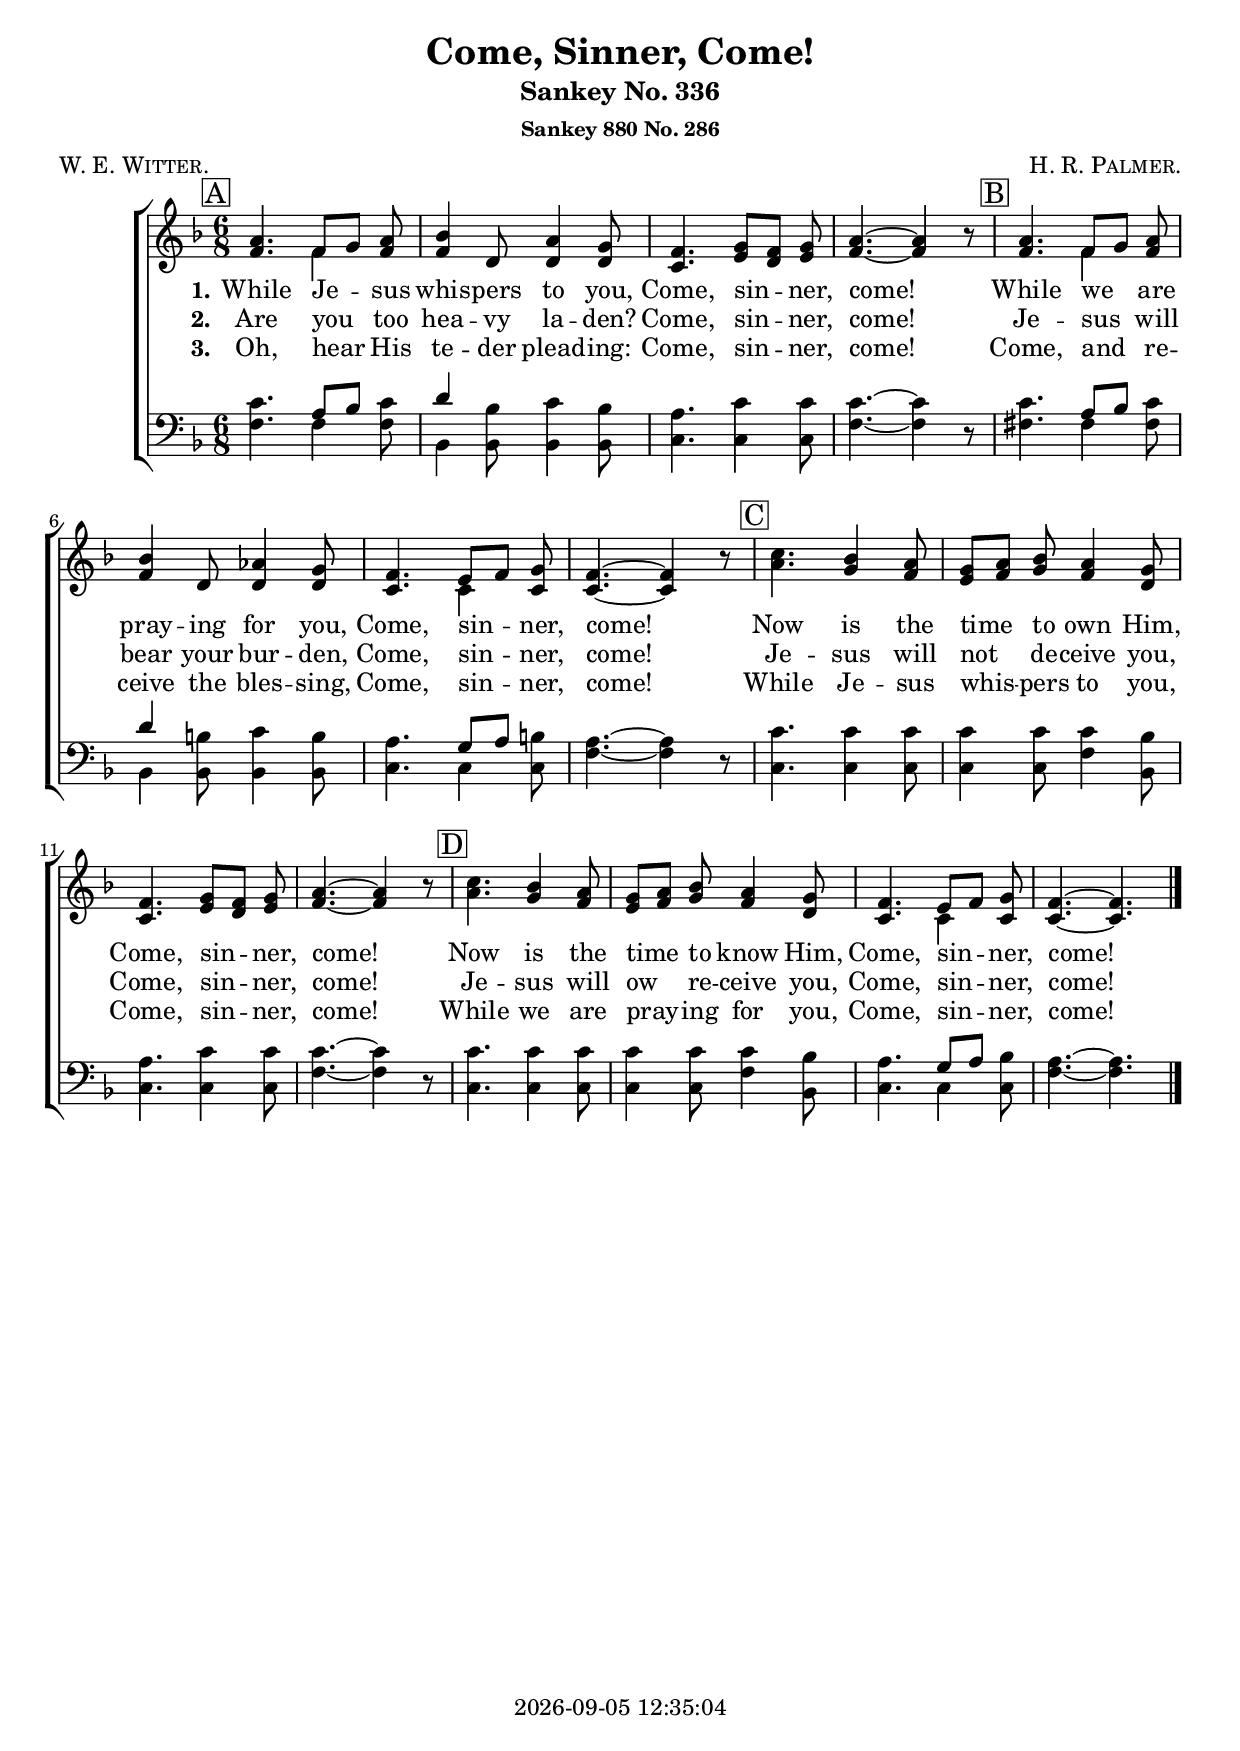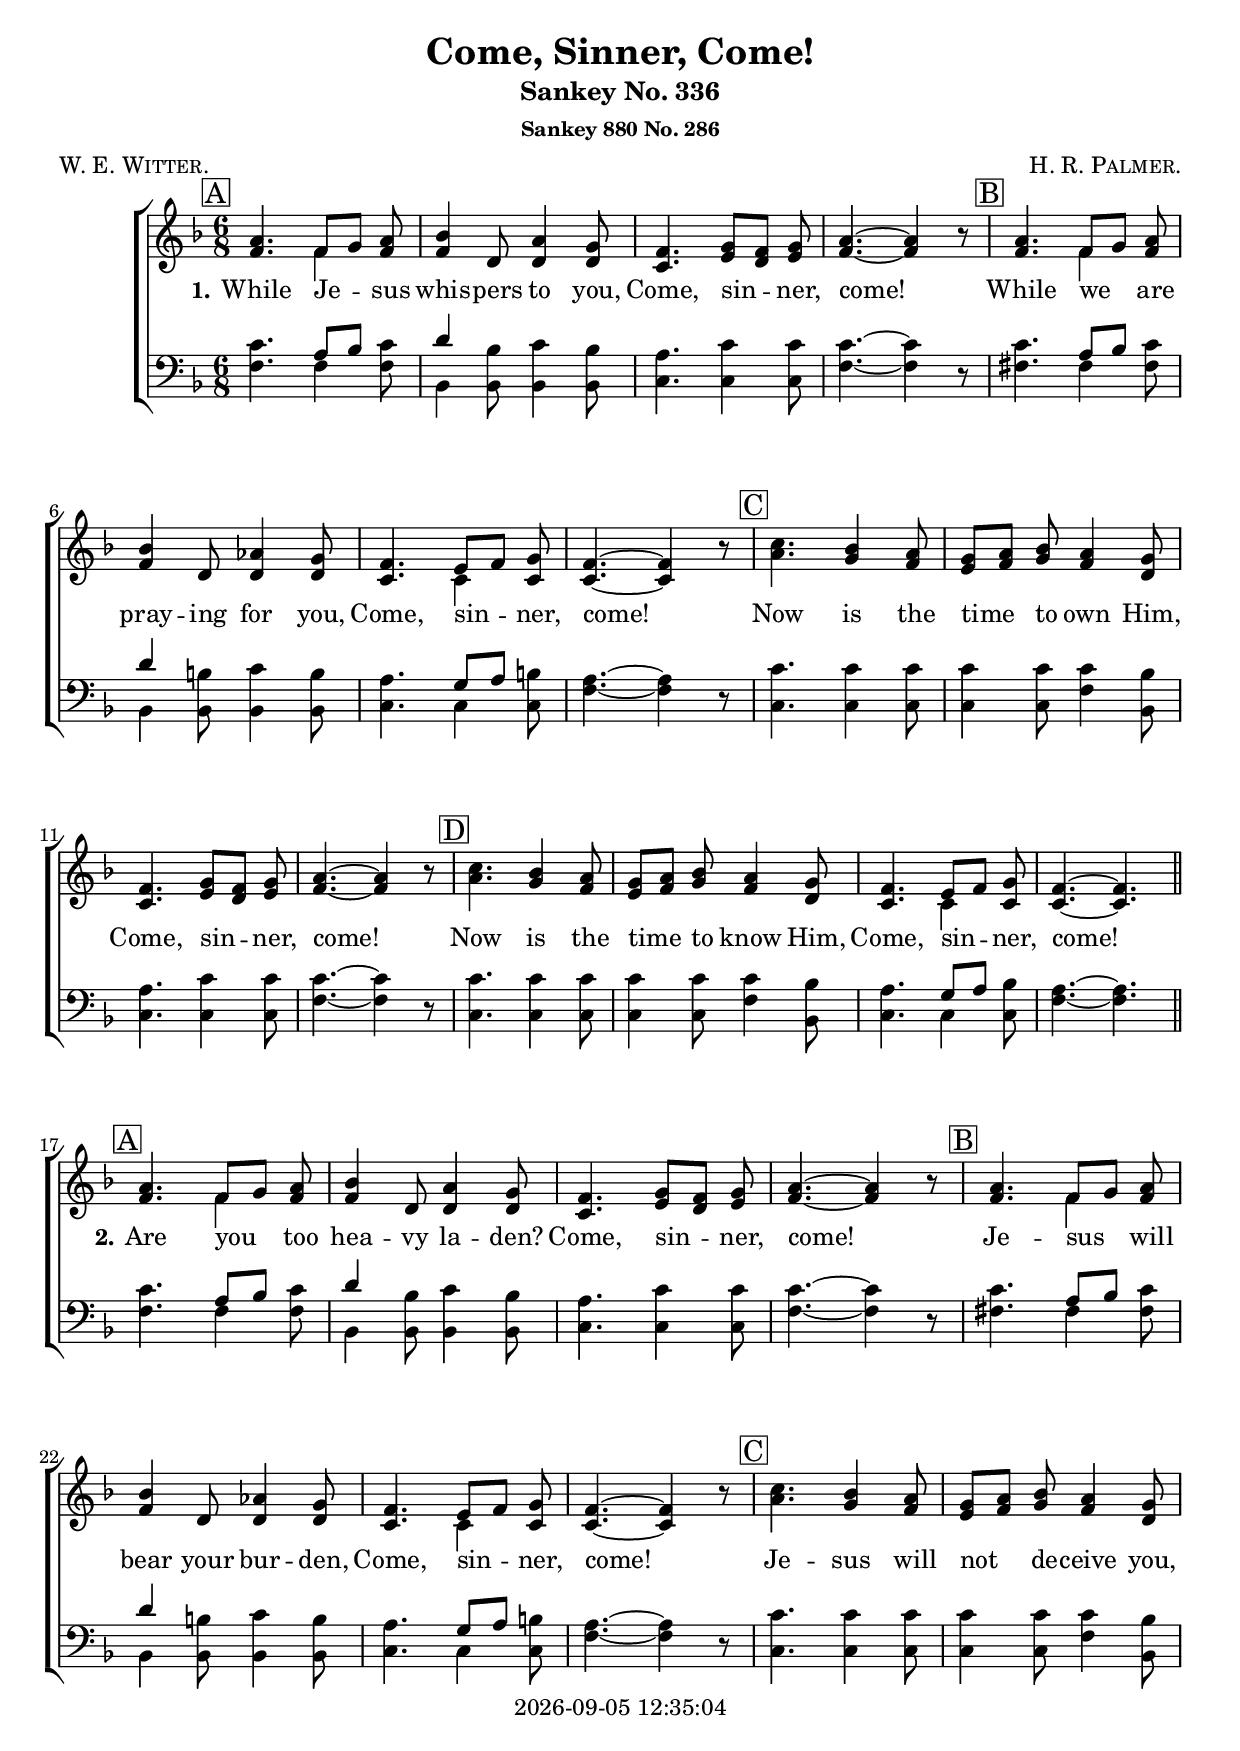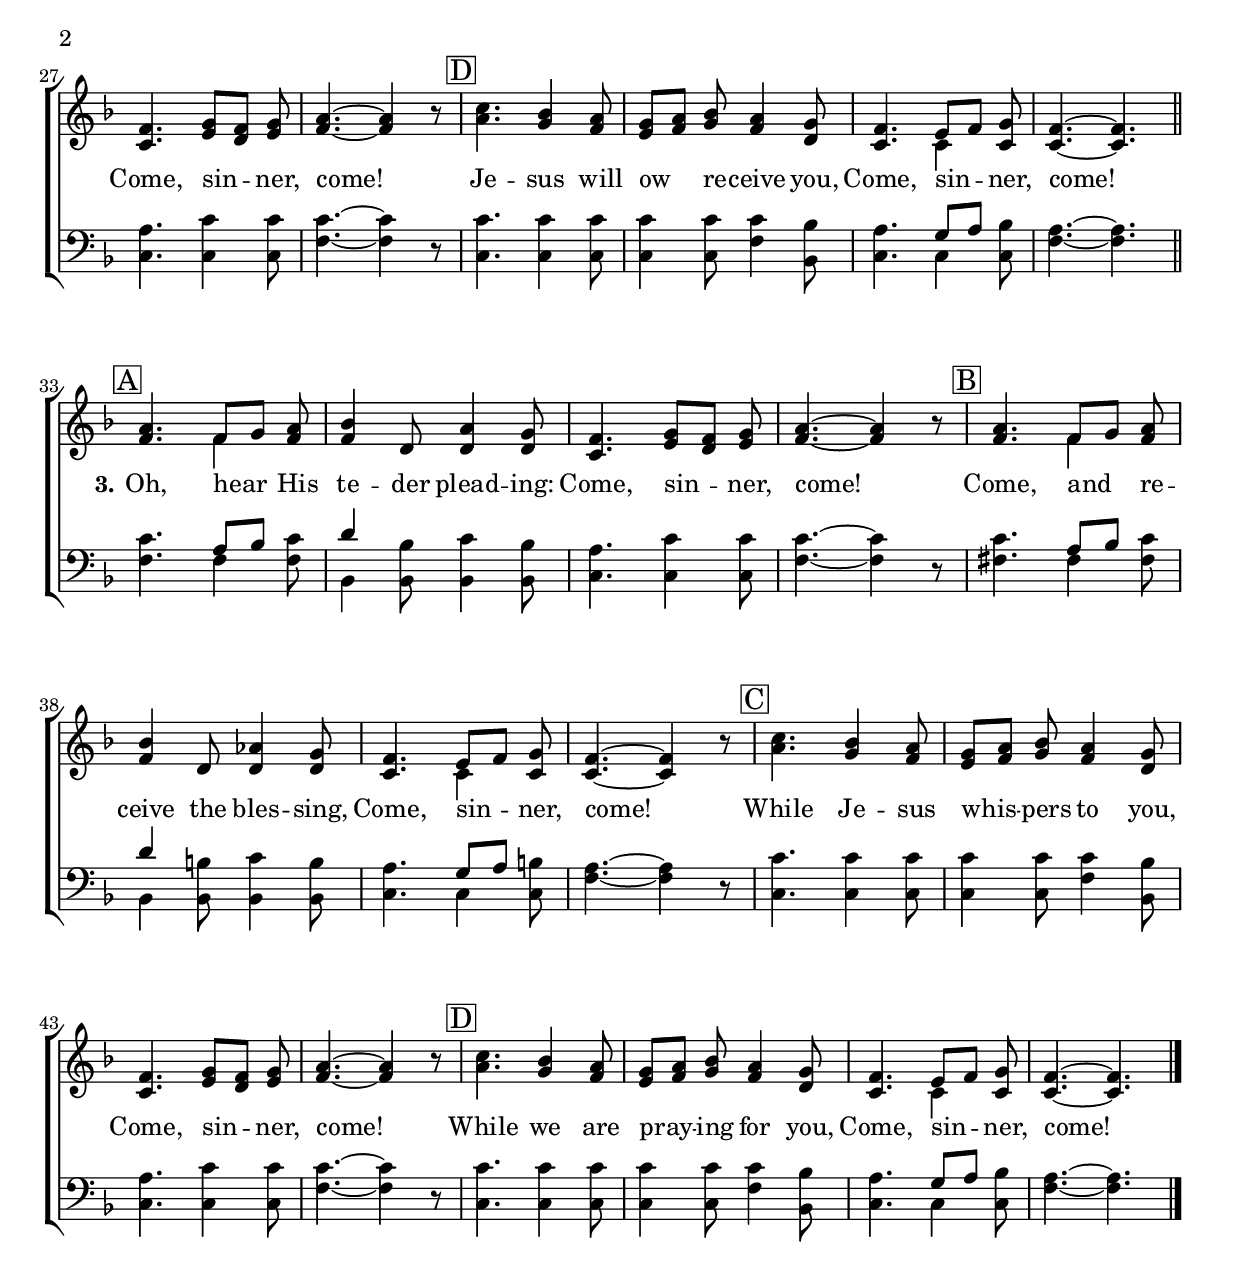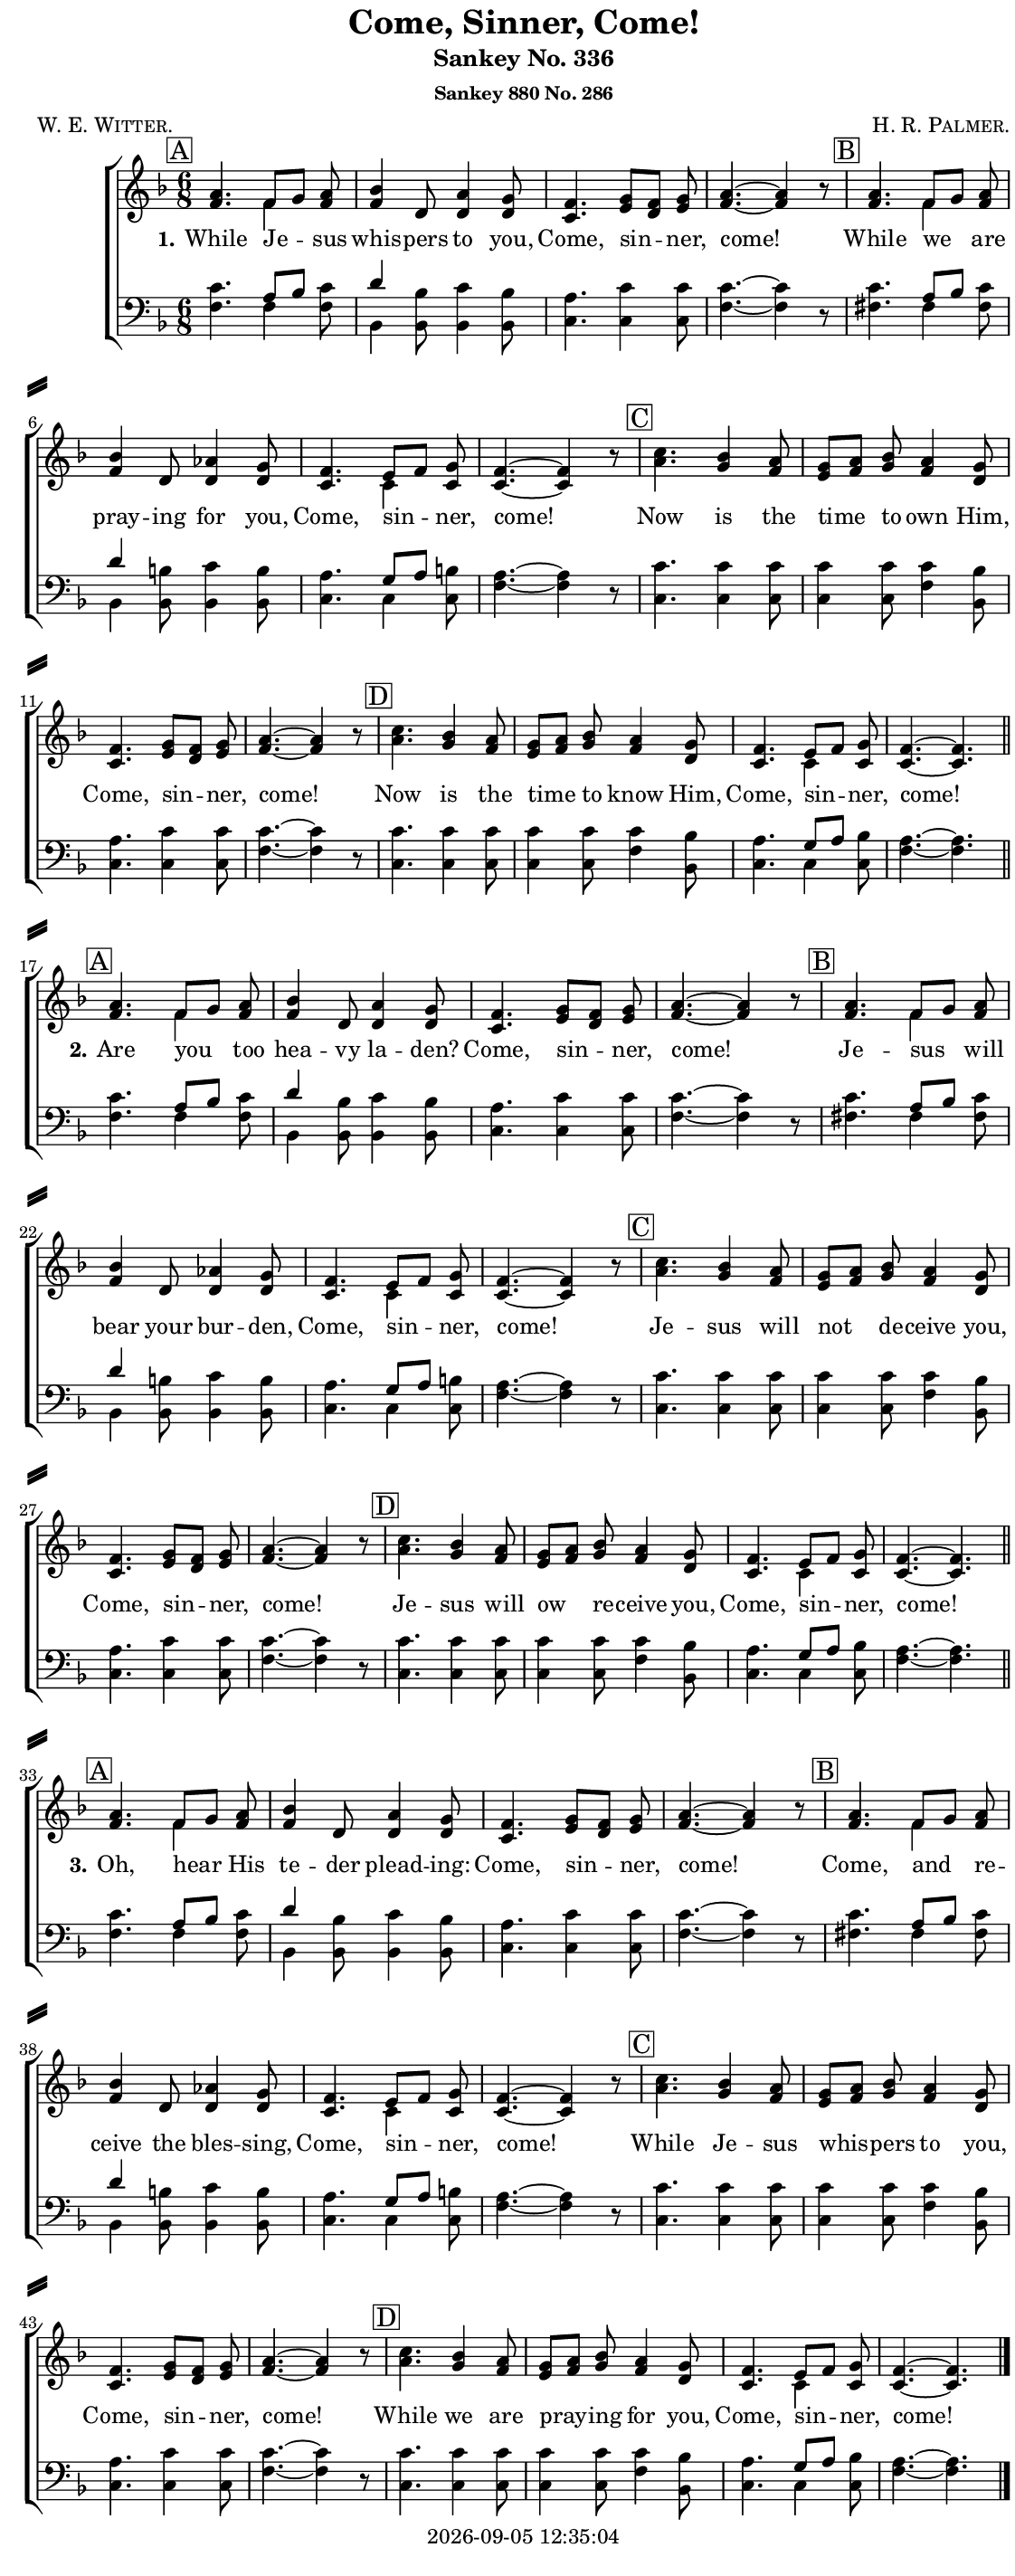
\version "2.22.1"

\include "articulate.ly"

today = #(strftime "%Y-%m-%d %H:%M:%S" (localtime (current-time)))

\header {
% centered at top
%  dedication  = "dedication"
  title       = "Come, Sinner, Come!"
  subtitle    = "Sankey No. 336"
  subsubtitle = "Sankey 880 No. 286"
%  instrument  = "instrument"
  
% arrangement of following lines:
%
%  poet    composer
%  meter   arranger
%  piece       opus

  composer    = \markup\smallCaps "H. R. Palmer."
%  arranger    = "arranger"
%  opus        = "opus"

  poet        = \markup\smallCaps "W. E. Witter."
%  meter       = \markup\smallCaps "meter"
%  piece       = \markup\smallCaps "piece"

% centered at bottom
% tagline     = "tagline" % default lilypond version
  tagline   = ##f
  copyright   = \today
}

% #(set-global-staff-size 16)

global = {
  \key f \major
  \time 6/8
}

RehearsalTrack = {
% \set Score.currentBarNumber = #5
  \mark \markup { \box "A" } s2.*4
  \mark \markup { \box "B" } s2.*4
  \mark \markup { \box "C" } s2.*4
  \mark \markup { \box "D" } s2.*4
}

TempoTrack = {
  \set Score.tempoHideNote = ##t
  \tempo 4=120
}

nl = { \bar "||" \break }

soprano = \relative {
  \autoBeamOff
  a'4. f8[g] a
  bes4 d,8 a'4 g8
  f4. g8[f] g
  a4.~4 r8
  a4. f8[g] a % B
  bes4 d,8 aes'4 g8
  f4. e8[f] g
  f4.~4 r8
  c'4. bes4 a8 % C
  g8[a] bes a4 g8
  f4. g8[f] g
  a4.~4 r8
  c4. bes4 a8 % D
  g8[a] bes a4 g8
  f4. e8[f] g
  f4.~4.
}

alto = \relative {
  \autoBeamOff
  f'4. 4 8
  f4 d8 4 8
  c4. e8[d] e
  f4.~4 r8
  f4. 4 8 % B
  f4 d8 4 8
  c4. 4 8
  c4.~4 r8
  a'4. g4 f8 % C
  e8[f] g f4 d8
  c4. e8[d] e
  f4.~4 r8
  a4. g4 f8 % D
  e8[f] g f4 d8
  c4. 4 8
  c4.~4.
}

tenor = \relative {
  \autoBeamOff
  c'4. a8[bes] c
  d4 bes8 c4 bes8
  a4. c4 8
  c4.~4 r8
  c4. a8[bes] c % B
  d4 b8 c4 b8
  a4. g8[a] b
  a4.~4 r8
  c4. 4 8 % C
  c4 8 4 bes8
  a4. c4 8
  c4.~4 r8
  c4. 4 8 % D
  c4 8 4 bes8
  a4. g8[a] bes
  a4.~4.
}

bass = \relative {
  \autoBeamOff
  f4. 4 8
  bes,4 8 4 8
  c4. 4 8
  f4.~4 r8
  fis4. 4 8 % B
  bes,4 8 4 8
  c4. 4 8
  f4.~4 r8
  c4. 4 8 % C
  c4 8 f4 bes,8
  c4. 4 8
  f4.~4 r8
  c4. 4 8 % D
  c4 8 f4 bes,8
  c4. 4 8
  f4.~4.
}

nom  = {   \set ignoreMelismata = ##t }
yesm = { \unset ignoreMelismata       }

chorus = \lyricmode {
}

verses = 3

wordsOne = \lyricmode {
  \set stanza = "1."
  While Je -- sus whis -- pers to you,
  Come, sin -- ner, come!
  While we are pray -- ing for you,
  Come, sin -- ner, come!
  Now is the time to own Him,
  Come, sin -- ner, come!
  Now is the time to know Him,
  Come, sin -- ner, come!
}
  
wordsTwo = \lyricmode {
  \set stanza = "2."
  Are you too hea -- vy la -- den?
  Come, sin -- ner, come!
  Je -- sus will bear your bur -- den,
  Come, sin -- ner, come!
  Je -- sus will not de -- ceive you,
  Come, sin -- ner, come!
  Je -- sus will ow re -- ceive you,
  Come, sin -- ner, come!
}
  
wordsThree = \lyricmode {
  \set stanza = "3."
  Oh, hear His te -- der plead -- ing:
  Come, sin -- ner, come!
  Come, and re -- ceive the bles -- sing,
  Come, sin -- ner, come!
  While Je -- sus whis -- pers to you,
  Come, sin -- ner, come!
  While we are pray -- ing for you,
  Come, sin -- ner, come!
}
  
wordsMidi = \lyricmode {
  \set stanza = "1."
  "While " Je "sus " whis "pers " "to " "you, "
  "\nCome, " sin "ner, " "come! "
  "\nWhile " "we " "are " pray "ing " "for " "you, "
  "\nCome, " sin "ner, " "come! "
  "\nNow " "is " "the " "time " "to " "own " "Him, "
  "\nCome, " sin "ner, " "come! "
  "\nNow " "is " "the " "time " "to " "know " "Him, "
  "\nCome, " sin "ner, " "come!\n"

  \set stanza = "2."
  "\nAre " "you " "too " hea "vy " la "den? "
  "\nCome, " sin "ner, " "come! "
  "\nJe" "sus " "will " "bear " "your " bur "den, "
  "\nCome, " sin "ner, " "come! "
  "\nJe" "sus " "will " "not " de "ceive " "you, "
  "\nCome, " sin "ner, " "come! "
  "\nJe" "sus " "will " "ow " re "ceive " "you, "
  "\nCome, " sin "ner, " "come!\n"

  \set stanza = "3."
  "\nOh, " "hear " "His " te "der " plead "ing: "
  "\nCome, " sin "ner, " "come! "
  "\nCome, " "and " re "ceive " "the " bles "sing, "
  "\nCome, " sin "ner, " "come! "
  "\nWhile " Je "sus " whis "pers " "to " "you, "
  "\nCome, " sin "ner, " "come! "
  "\nWhile " "we " "are " pray "ing " "for " "you, "
  "\nCome, " sin "ner, " "come! "
}

\book {
  \bookOutputSuffix "midi"
  \score {
%    \articulate
        \new ChoirStaff <<
                                % Soprano staff
          \new Staff = soprano
          <<
            \new Voice { \repeat unfold \verses \TempoTrack     }
            \new Voice { \global \repeat unfold \verses \soprano \bar "|." }
            \addlyrics \wordsMidi
          >>
                                % Alto staff
          \new Staff = alto
          <<
            \new Voice { \global \repeat unfold \verses { \alto \nl } \bar "|." }
          >>
                                % Tenor staff
          \new Staff = tenor
          <<
            \clef "treble_8"
            \new Voice { \global \repeat unfold \verses \tenor }
          >>
                                % Bass staff
          \new Staff = bass
          <<
            \clef "bass"
            \new Voice { \global \repeat unfold \verses \bass }
          >>
        >>
    \midi {}
  }
}

\book {
  \bookOutputSuffix "repeat"
  \score {
        \new ChoirStaff <<
                                  % Joint soprano/alto staff
          \new Staff \with { printPartCombineTexts = ##f }
          <<
            \new Voice \RehearsalTrack
            \new Voice \TempoTrack
            \new NullVoice = "aligner" \soprano
            \new Voice = "women" \partCombine { \global \soprano \bar "|." } { \global \alto }
            \new Lyrics \lyricsto "aligner" { \wordsOne \chorus }
            \new Lyrics \lyricsto "aligner"   \wordsTwo
            \new Lyrics \lyricsto "aligner"   \wordsThree
          >>
                                  % Joint tenor/bass staff
          \new Staff \with { printPartCombineTexts = ##f }
          <<
            \clef "bass"
            \new Voice = "men" \partCombine { \global \tenor } { \global \bass }
          >>
        >>
    \layout {
      indent = 1.5\cm
      \context {
        \Staff \RemoveAllEmptyStaves
      }
    }
  }
}

\book {
  \bookOutputSuffix "single"
  \score {
        \new ChoirStaff <<
                                  % Joint soprano/alto staff
          \new Staff \with { printPartCombineTexts = ##f }
          <<
            \new Voice { \repeat unfold \verses \RehearsalTrack }
            \new Voice { \repeat unfold \verses \TempoTrack }
            \new NullVoice = "aligner" { \repeat unfold \verses \soprano }
            \new Voice = "women" \partCombine { \global \repeat unfold \verses \soprano \bar "|." }
                                               { \global \repeat unfold \verses { \alto \nl } \bar "|." }
            \new Lyrics \lyricsto "aligner" { \wordsOne   \chorus
                                              \wordsTwo   \chorus
                                              \wordsThree \chorus
                                            }
          >>
                                  % Joint tenor/bass staff
          \new Staff \with { printPartCombineTexts = ##f }
          <<
            \clef "bass"
            \new Voice = "men" \partCombine { \global \repeat unfold \verses \tenor }
                                            { \global \repeat unfold \verses \bass }
          >>
        >>
    \layout {
      indent = 1.5\cm
      \context {
        \Staff \RemoveAllEmptyStaves
      }
    }
  }
}

\book {
  \bookOutputSuffix "singlepage"
  \paper {
    top-margin = 0
    left-margin = 7
    right-margin = 1
    paper-width = 190\mm
    page-breaking = #ly:one-page-breaking
    system-system-spacing.basic-distance = #15
    system-separator-markup = \slashSeparator
  }
  \score {
        \new ChoirStaff <<
                                  % Joint soprano/alto staff
          \new Staff \with { printPartCombineTexts = ##f }
          <<
            \new Voice { \repeat unfold \verses \RehearsalTrack }
            \new Voice { \repeat unfold \verses \TempoTrack }
            \new NullVoice = "aligner" { \repeat unfold \verses \soprano }
            \new Voice = "women" \partCombine { \global \repeat unfold \verses \soprano \bar "|." }
                                               { \global \repeat unfold \verses { \alto \nl } \bar "|." }
            \new Lyrics \lyricsto "aligner" { \wordsOne   \chorus
                                              \wordsTwo   \chorus
                                              \wordsThree \chorus
                                            }
          >>
                                  % Joint tenor/bass staff
          \new Staff \with { printPartCombineTexts = ##f }
          <<
            \clef "bass"
            \new Voice = "men" \partCombine { \global \repeat unfold \verses \tenor }
                                            { \global \repeat unfold \verses \bass }
          >>
        >>
    \layout {
      indent = 1.5\cm
      \context {
        \Staff \RemoveAllEmptyStaves
      }
    }
  }
}
